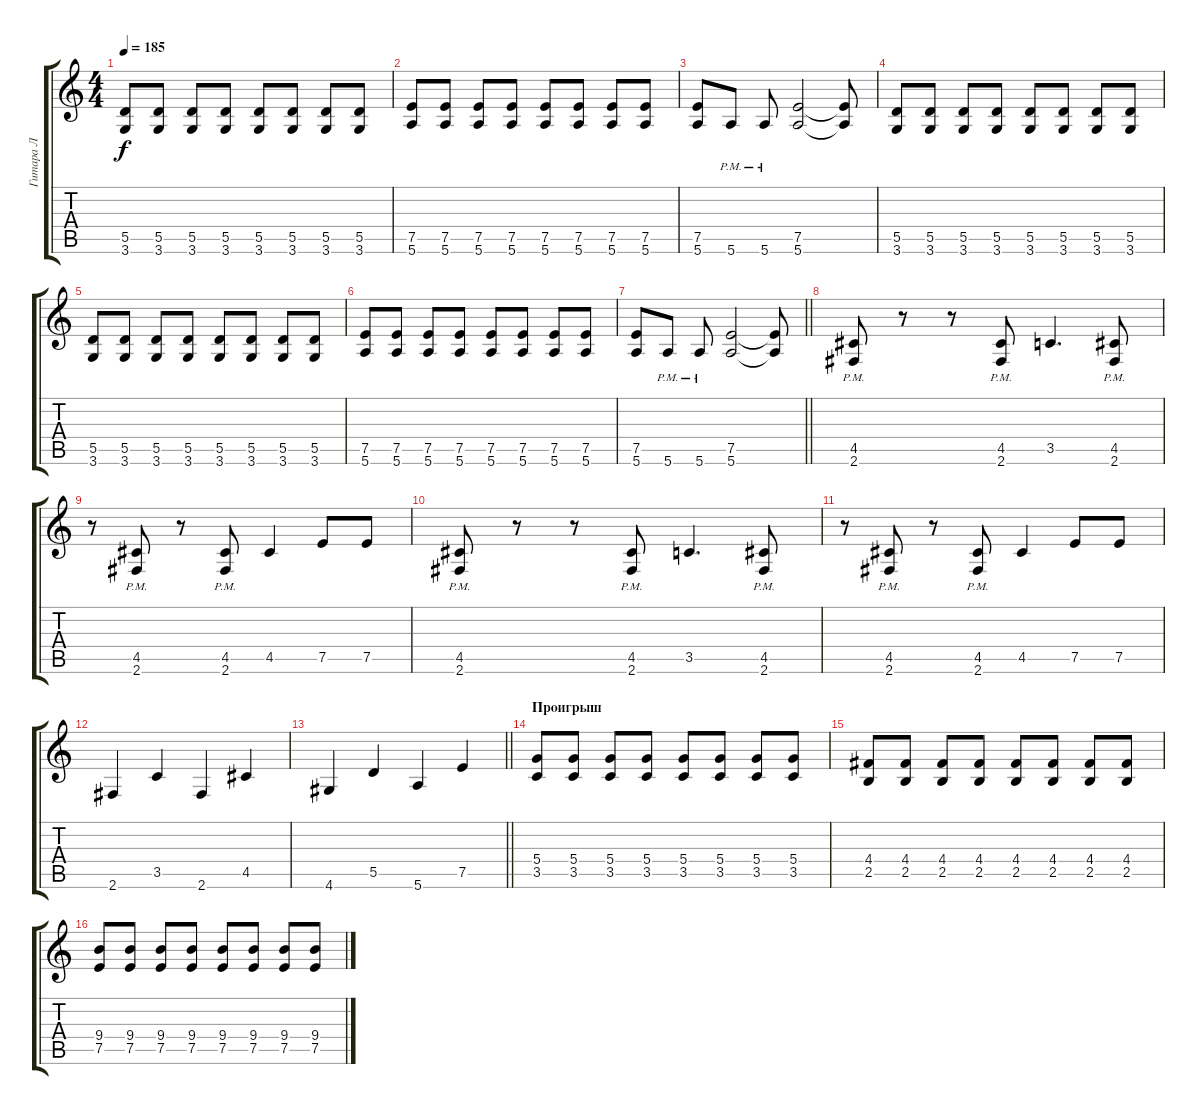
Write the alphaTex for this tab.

\track ("Гитара Л" "Гитара Л") {instrument distortionguitar}
\staff {score tabs}
\tuning (E4 B3 G3 D3 A2 E2) {hide}
\ts (4 4)
\tempo 185
\clef g2
\ks c
(5.5 3.6).8{dy f} (5.5 3.6).8 (5.5 3.6).8 (5.5 3.6).8 (5.5 3.6).8 (5.5 3.6).8 (5.5 3.6).8 (5.5 3.6).8 |
(7.5 5.6).8 (7.5 5.6).8 (7.5 5.6).8 (7.5 5.6).8 (7.5 5.6).8 (7.5 5.6).8 (7.5 5.6).8 (7.5 5.6).8 |
(7.5 5.6).8 5.6{pm}.8 5.6{pm}.8 (7.5 5.6).2 (7.5{t} 5.6{t}).8 |
(5.5 3.6).8 (5.5 3.6).8 (5.5 3.6).8 (5.5 3.6).8 (5.5 3.6).8 (5.5 3.6).8 (5.5 3.6).8 (5.5 3.6).8 |
(5.5 3.6).8 (5.5 3.6).8 (5.5 3.6).8 (5.5 3.6).8 (5.5 3.6).8 (5.5 3.6).8 (5.5 3.6).8 (5.5 3.6).8 |
(7.5 5.6).8 (7.5 5.6).8 (7.5 5.6).8 (7.5 5.6).8 (7.5 5.6).8 (7.5 5.6).8 (7.5 5.6).8 (7.5 5.6).8 |
\barLineRight lightlight
(7.5 5.6).8 5.6{pm}.8 5.6{pm}.8 (7.5 5.6).2 (7.5{t} 5.6{t}).8 |
\section ("" " ")
(4.5{pm} 2.6{pm}).8 r.8 r.8 (4.5{pm} 2.6{pm}).8 3.5.4{d} (4.5{pm} 2.6{pm}).8 |
r.8 (4.5{pm} 2.6{pm}).8 r.8 (4.5{pm} 2.6{pm}).8 4.5.4 7.5.8 7.5.8 |
(4.5{pm} 2.6{pm}).8 r.8 r.8 (4.5{pm} 2.6{pm}).8 3.5.4{d} (4.5{pm} 2.6{pm}).8 |
r.8 (4.5{pm} 2.6{pm}).8 r.8 (4.5{pm} 2.6{pm}).8 4.5.4 7.5.8 7.5.8 |
2.6.4 3.5.4 2.6.4 4.5.4 |
\barLineRight lightlight
4.6.4 5.5.4 5.6.4 7.5.4 |
\section ("" "Проигрыш")
(5.4 3.5).8 (5.4 3.5).8 (5.4 3.5).8 (5.4 3.5).8 (5.4 3.5).8 (5.4 3.5).8 (5.4 3.5).8 (5.4 3.5).8 |
(4.4 2.5).8 (4.4 2.5).8 (4.4 2.5).8 (4.4 2.5).8 (4.4 2.5).8 (4.4 2.5).8 (4.4 2.5).8 (4.4 2.5).8 |
(9.4 7.5).8 (9.4 7.5).8 (9.4 7.5).8 (9.4 7.5).8 (9.4 7.5).8 (9.4 7.5).8 (9.4 7.5).8 (9.4 7.5).8
